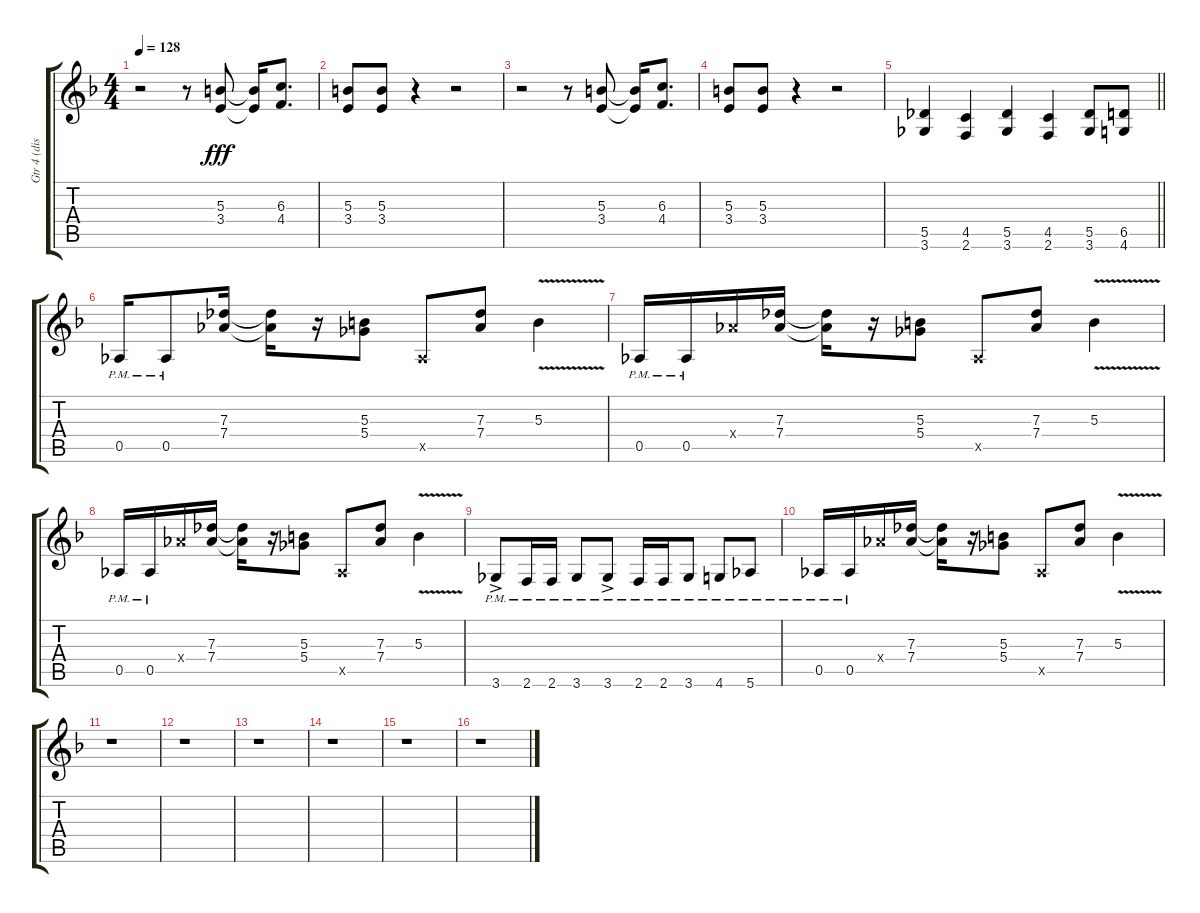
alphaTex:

\track ("Gtr 4 (dist.)" "Gtr 4 (dis") {instrument distortionguitar}
\staff {score tabs}
\tuning (Eb4 Bb3 Gb3 Db3 Ab2 Eb2) {hide}
\ts (4 4)
\tempo 128
\clef g2
\ks f
r.2{dy fff} r.8 (5.3 3.4).8 (5.3{t} 3.4{t}).16 (6.3 4.4).8{d} |
(5.3 3.4).8 (5.3 3.4).8 r.4 r.2 |
r.2 r.8 (5.3 3.4).8 (5.3{t} 3.4{t}).16 (6.3 4.4).8{d} |
(5.3 3.4).8 (5.3 3.4).8 r.4 r.2 |
\barLineRight lightlight
(5.5 3.6).4 (4.5 2.6).4 (5.5 3.6).4 (4.5 2.6).4 (5.5 3.6).8 (6.5 4.6).8 |
0.5{pm}.16 0.5{pm}.8 (7.3 7.4).16 (7.3{t} 7.4{t}).16 r.16 (5.3 5.4).8 0.5{x}.8 (7.3 7.4).8 5.3{v}.4 |
0.5{pm}.16 0.5{pm}.16 7.4{x}.16 (7.3 7.4).16 (7.3{t} 7.4{t}).16 r.16 (5.3 5.4).8 0.5{x}.8 (7.3 7.4).8 5.3{v}.4 |
0.5{pm}.16 0.5{pm}.16 7.4{x}.16 (7.3 7.4).16 (7.3{t} 7.4{t}).16 r.16 (5.3 5.4).8 0.5{x}.8 (7.3 7.4).8 5.3{v}.4 |
3.6{ac pm}.8 2.6{pm}.16 2.6{pm}.16 3.6{pm}.8 3.6{ac pm}.8 2.6{pm}.16 2.6{pm}.16 3.6{pm}.8 4.6{pm}.8 5.6{pm}.8 |
0.5{pm}.16 0.5{pm}.16 7.4{x}.16 (7.3 7.4).16 (7.3{t} 7.4{t}).16 r.16 (5.3 5.4).8 0.5{x}.8 (7.3 7.4).8 5.3{v}.4 |
r.1 |
r.1 |
r.1 |
r.1 |
r.1 |
r.1
